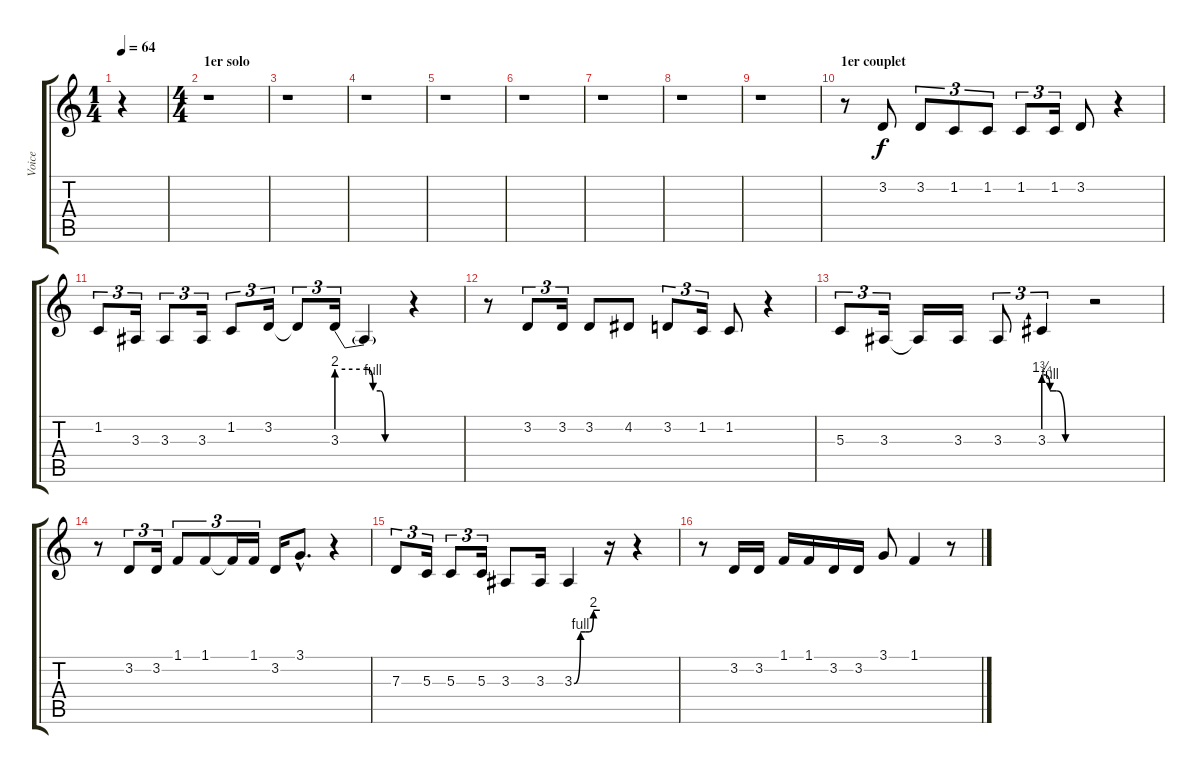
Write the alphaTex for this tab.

\track ("Voice" "Voice") {instrument lead2sawtooth}
\staff {score tabs}
\tuning (E4 B3 G3 D3 A2 E2) {hide}
\ts (1 4)
\tempo 64
\clef g2
\ks c
r.4{dy f instrument lead2sawtooth} |
\ts (4 4)
\section ("" "1er solo")
r.1 |
r.1 |
r.1 |
r.1 |
r.1 |
r.1 |
r.1 |
r.1 |
\section ("" "1er couplet")
r.8 3.2.8 3.2.8{tu (3 2)} 1.2.8{tu (3 2)} 1.2.8{tu (3 2)} 1.2.8{tu (3 2)} 1.2.16{tu (3 2)} 3.2.8 r.4 |
1.2.8{tu (3 2)} 3.3.16{tu (3 2)} 3.3.8{tu (3 2)} 3.3.16{tu (3 2)} 1.2.8{tu (3 2)} 3.2.16{tu (3 2)} 3.2{t}.8{tu (3 2)} 3.3{be (custom 0 8 13 8 25 8 30 4 36 4 40 0 60 0)}.16{tu (3 2)} 3.3{t}.4 r.4 |
r.8 3.2.8{tu (3 2)} 3.2.16{tu (3 2)} 3.2.8 4.2.8 3.2.8{tu (3 2)} 1.2.16{tu (3 2)} 1.2.8 r.4 |
5.3.8{tu (3 2)} 3.3.16{tu (3 2)} 3.3{t}.16 3.3.16 3.3.8{tu (3 2)} 3.3{be (custom 0 7 9 4 18 4 31 0 40 0 60 0)}.4{tu (3 2)} r.2 |
r.8 3.2.8{tu (3 2)} 3.2.16{tu (3 2)} 1.1.8{tu (3 2)} 1.1.8{tu (3 2)} 1.1{t}.16{tu (3 2)} 1.1.16{tu (3 2)} 3.2.16 3.1{hac}.8{d} r.4 |
7.3.8{tu (3 2)} 5.3.16{tu (3 2)} 5.3.8{tu (3 2)} 5.3.16{tu (3 2)} 3.3.8 3.3.16 3.3{be (custom 0 0 15 4 27 4 35 4 45 8 60 8)}.4 r.16 r.4 |
r.8 3.2.16 3.2.16 1.1.16 1.1.16 3.2.16 3.2.16 3.1.8 1.1.4 r.8
